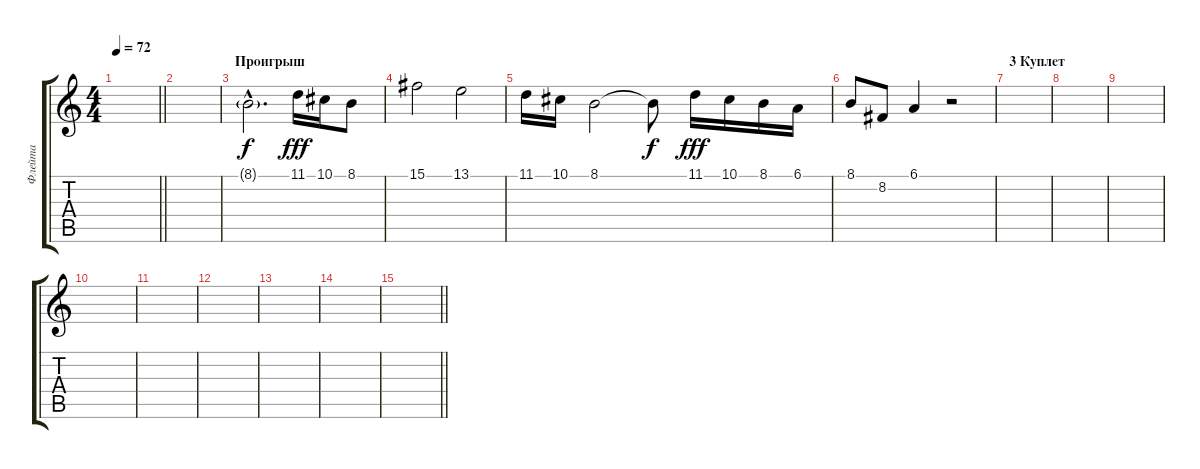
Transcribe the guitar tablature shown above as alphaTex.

\track ("Флейта" "Флейта") {instrument piccolo}
\staff {score tabs}
\tuning (Eb4 Bb3 Gb3 Db3 Ab2 Eb2) {hide}
\ts (4 4)
\tempo 72
\clef g2
\barLineRight lightlight
\ks c
|
|
\section ("" "Проигрыш")
8.1{g hac}.2{d volume 14 instrument piccolo} 11.1.16{dy fff} 10.1.16 8.1.8 |
15.1.2 13.1.2 |
11.1.16 10.1.16 8.1.2 8.1{t}.8{dy f} 11.1.16{dy fff} 10.1.16 8.1.16 6.1.16 |
8.1.8 8.2.8 6.1.4 r.2 |
\section ("" "3 Куплет")
|
|
|
|
|
|
|
|
\barLineRight lightlight
